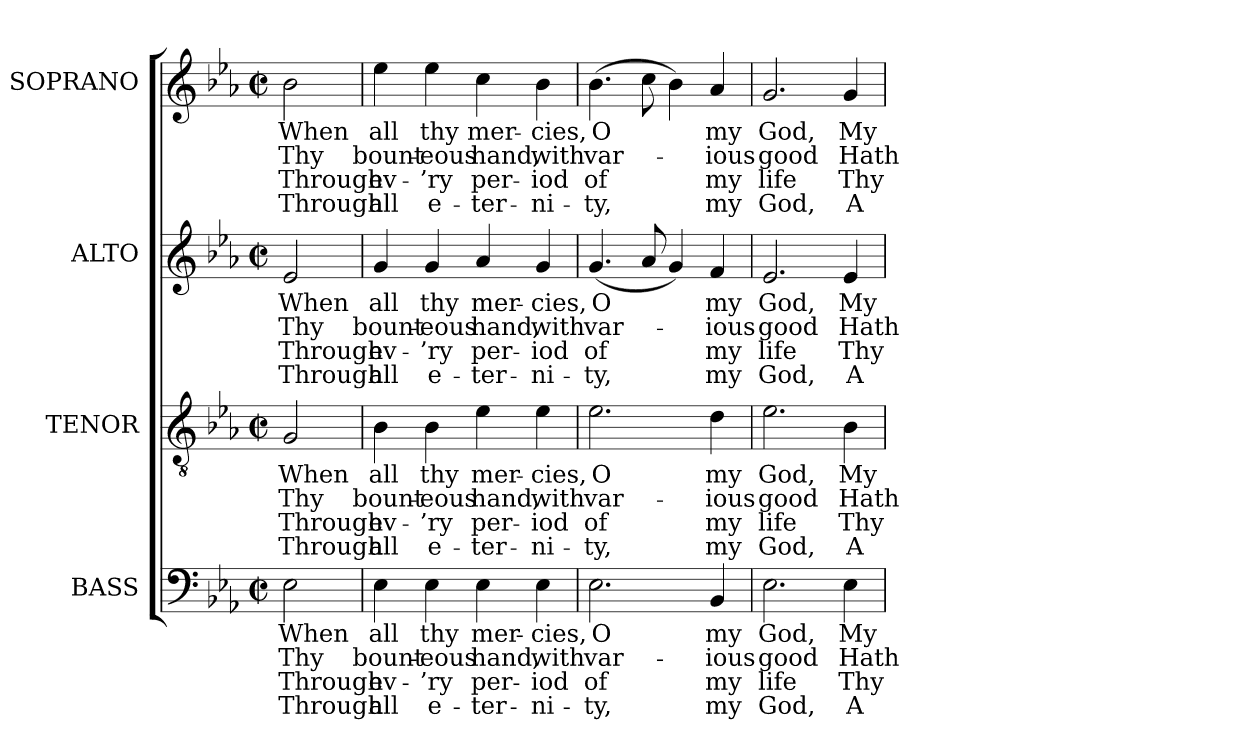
**kern	**text	**text	**text	**text	**kern	**text	**text	**text	**text	**kern	**text	**text	**text	**text	**kern	**text	**text	**text	**text
*part4	*part4	*part4	*part4	*part4	*part3	*part3	*part3	*part3	*part3	*part2	*part2	*part2	*part2	*part2	*part1	*part1	*part1	*part1	*part1
*staff4	*staff4	*staff4	*staff4	*staff4	*staff3	*staff3	*staff3	*staff3	*staff3	*staff2	*staff2	*staff2	*staff2	*staff2	*staff1	*staff1	*staff1	*staff1	*staff1
*I"BASS	*	*	*	*	*I"TENOR	*	*	*	*	*I"ALTO	*	*	*	*	*I"SOPRANO	*	*	*	*
*I'B.	*	*	*	*	*I'T.	*	*	*	*	*I'A.	*	*	*	*	*I'S.	*	*	*	*
!!LO:PB:g=z
*clefF4	*	*	*	*	*clefGv2	*	*	*	*	*clefG2	*	*	*	*	*clefG2	*	*	*	*
*	*	*	*	*	*ITrd7c12	*	*	*	*	*	*	*	*	*	*	*	*	*	*
*k[b-e-a-]	*	*	*	*	*k[b-e-a-]	*	*	*	*	*k[b-e-a-]	*	*	*	*	*k[b-e-a-]	*	*	*	*
*E-:	*	*	*	*	*E-:	*	*	*	*	*E-:	*	*	*	*	*E-:	*	*	*	*
*M2/2	*	*	*	*	*M2/2	*	*	*	*	*M2/2	*	*	*	*	*M2/2	*	*	*	*
*met(c|)	*	*	*	*	*met(c|)	*	*	*	*	*met(c|)	*	*	*	*	*met(c|)	*	*	*	*
=	=	=	=	=	=	=	=	=	=	=	=	=	=	=	=	=	=	=	=
!	!LO:LY:b:color=#000000	!LO:LY:b:color=#000000	!LO:LY:b:color=#000000	!LO:LY:b:color=#000000	!	!	!	!	!	!	!	!	!	!	!	!	!	!	!
!	!	!	!	!	!	!LO:LY:b:color=#000000	!LO:LY:b:color=#000000	!LO:LY:b:color=#000000	!LO:LY:b:color=#000000	!	!	!	!	!	!	!	!	!	!
!	!	!	!	!	!	!	!	!	!	!	!LO:LY:b:color=#000000	!LO:LY:b:color=#000000	!LO:LY:b:color=#000000	!LO:LY:b:color=#000000	!	!	!	!	!
!	!	!	!	!	!	!	!	!	!	!	!	!	!	!	!	!LO:LY:b:color=#000000	!LO:LY:b:color=#000000	!LO:LY:b:color=#000000	!LO:LY:b:color=#000000
2E-i\	When	Thy	Through	Through	2GGi/	When	Thy	Through	Through	2e-i/	When	Thy	Through	Through	2b-i\	When	Thy	Through	Through
=1	=1	=1	=1	=1	=1	=1	=1	=1	=1	=1	=1	=1	=1	=1	=1	=1	=1	=1	=1
!	!LO:LY:b:color=#000000	!LO:LY:b:color=#000000	!LO:LY:b:color=#000000	!LO:LY:b:color=#000000	!	!	!	!	!	!	!	!	!	!	!	!	!	!	!
!	!	!	!	!	!	!LO:LY:b:color=#000000	!LO:LY:b:color=#000000	!LO:LY:b:color=#000000	!LO:LY:b:color=#000000	!	!	!	!	!	!	!	!	!	!
!	!	!	!	!	!	!	!	!	!	!	!LO:LY:b:color=#000000	!LO:LY:b:color=#000000	!LO:LY:b:color=#000000	!LO:LY:b:color=#000000	!	!	!	!	!
!	!	!	!	!	!	!	!	!	!	!	!	!	!	!	!	!LO:LY:b:color=#000000	!LO:LY:b:color=#000000	!LO:LY:b:color=#000000	!LO:LY:b:color=#000000
4E-i\	all	bount-	ev-	-all	4BB-i\	all	bount-	ev-	-all	4gi/	all	bount-	ev-	-all	4ee-i\	all	bount-	ev-	-all
!	!LO:LY:b:color=#000000	!LO:LY:b:color=#000000	!LO:LY:b:color=#000000	!LO:LY:b:color=#000000	!	!	!	!	!	!	!	!	!	!	!	!	!	!	!
!	!	!	!	!	!	!LO:LY:b:color=#000000	!LO:LY:b:color=#000000	!LO:LY:b:color=#000000	!LO:LY:b:color=#000000	!	!	!	!	!	!	!	!	!	!
!	!	!	!	!	!	!	!	!	!	!	!LO:LY:b:color=#000000	!LO:LY:b:color=#000000	!LO:LY:b:color=#000000	!LO:LY:b:color=#000000	!	!	!	!	!
!	!	!	!	!	!	!	!	!	!	!	!	!	!	!	!	!LO:LY:b:color=#000000	!LO:LY:b:color=#000000	!LO:LY:b:color=#000000	!LO:LY:b:color=#000000
4E-i\	thy	-eous	’ry	e-	4BB-i\	thy	-eous	’ry	e-	4gi/	thy	-eous	’ry	e-	4ee-i\	thy	-eous	’ry	e-
!	!LO:LY:b:color=#000000	!LO:LY:b:color=#000000	!LO:LY:b:color=#000000	!LO:LY:b:color=#000000	!	!	!	!	!	!	!	!	!	!	!	!	!	!	!
!	!	!	!	!	!	!LO:LY:b:color=#000000	!LO:LY:b:color=#000000	!LO:LY:b:color=#000000	!LO:LY:b:color=#000000	!	!	!	!	!	!	!	!	!	!
!	!	!	!	!	!	!	!	!	!	!	!LO:LY:b:color=#000000	!LO:LY:b:color=#000000	!LO:LY:b:color=#000000	!LO:LY:b:color=#000000	!	!	!	!	!
!	!	!	!	!	!	!	!	!	!	!	!	!	!	!	!	!LO:LY:b:color=#000000	!LO:LY:b:color=#000000	!LO:LY:b:color=#000000	!LO:LY:b:color=#000000
4E-i\	mer-	hand,	-per-	-ter-	4E-i\	mer-	hand,	-per-	-ter-	4a-i/	mer-	hand,	-per-	-ter-	4cci\	mer-	hand,	-per-	-ter-
!	!LO:LY:b:color=#000000	!LO:LY:b:color=#000000	!LO:LY:b:color=#000000	!LO:LY:b:color=#000000	!	!	!	!	!	!	!	!	!	!	!	!	!	!	!
!	!	!	!	!	!	!LO:LY:b:color=#000000	!LO:LY:b:color=#000000	!LO:LY:b:color=#000000	!LO:LY:b:color=#000000	!	!	!	!	!	!	!	!	!	!
!	!	!	!	!	!	!	!	!	!	!	!LO:LY:b:color=#000000	!LO:LY:b:color=#000000	!LO:LY:b:color=#000000	!LO:LY:b:color=#000000	!	!	!	!	!
!	!	!	!	!	!	!	!	!	!	!	!	!	!	!	!	!LO:LY:b:color=#000000	!LO:LY:b:color=#000000	!LO:LY:b:color=#000000	!LO:LY:b:color=#000000
4E-i\	-cies,	with	-iod	ni-	4E-i\	-cies,	with	-iod	ni-	4gi/	-cies,	with	-iod	ni-	4b-i\	-cies,	with	-iod	ni-
=2	=2	=2	=2	=2	=2	=2	=2	=2	=2	=2	=2	=2	=2	=2	=2	=2	=2	=2	=2
!	!LO:LY:b:color=#000000	!LO:LY:b:color=#000000	!LO:LY:b:color=#000000	!LO:LY:b:color=#000000	!	!	!	!	!	!	!	!	!	!	!	!	!	!	!
!	!	!	!	!	!	!LO:LY:b:color=#000000	!LO:LY:b:color=#000000	!LO:LY:b:color=#000000	!LO:LY:b:color=#000000	!	!	!	!	!	!	!	!	!	!
!	!	!	!	!	!	!	!	!	!	!	!LO:LY:b:color=#000000	!LO:LY:b:color=#000000	!LO:LY:b:color=#000000	!LO:LY:b:color=#000000	!	!	!	!	!
!	!	!	!	!	!	!	!	!	!	!	!	!	!	!	!	!LO:LY:b:color=#000000	!LO:LY:b:color=#000000	!LO:LY:b:color=#000000	!LO:LY:b:color=#000000
2.E-i\	O	var-	-of	ty,	2.E-i\	O	var-	-of	ty,	(4.gi/	O	var-	-of	ty,	(4.b-i\	O	var-	-of	ty,
.	.	.	.	.	.	.	.	.	.	8a-i/	.	.	.	.	8cci\	.	.	.	.
.	.	.	.	.	.	.	.	.	.	4gi/)	.	.	.	.	4b-i\)	.	.	.	.
!	!LO:LY:b:color=#000000	!LO:LY:b:color=#000000	!LO:LY:b:color=#000000	!LO:LY:b:color=#000000	!	!	!	!	!	!	!	!	!	!	!	!	!	!	!
!	!	!	!	!	!	!LO:LY:b:color=#000000	!LO:LY:b:color=#000000	!LO:LY:b:color=#000000	!LO:LY:b:color=#000000	!	!	!	!	!	!	!	!	!	!
!	!	!	!	!	!	!	!	!	!	!	!LO:LY:b:color=#000000	!LO:LY:b:color=#000000	!LO:LY:b:color=#000000	!LO:LY:b:color=#000000	!	!	!	!	!
!	!	!	!	!	!	!	!	!	!	!	!	!	!	!	!	!LO:LY:b:color=#000000	!LO:LY:b:color=#000000	!LO:LY:b:color=#000000	!LO:LY:b:color=#000000
4BB-i/	my	-ious	my	my	4Di\	my	-ious	my	my	4fi/	my	-ious	my	my	4a-i/	my	-ious	my	my
=3	=3	=3	=3	=3	=3	=3	=3	=3	=3	=3	=3	=3	=3	=3	=3	=3	=3	=3	=3
!	!LO:LY:b:color=#000000	!LO:LY:b:color=#000000	!LO:LY:b:color=#000000	!LO:LY:b:color=#000000	!	!	!	!	!	!	!	!	!	!	!	!	!	!	!
!	!	!	!	!	!	!LO:LY:b:color=#000000	!LO:LY:b:color=#000000	!LO:LY:b:color=#000000	!LO:LY:b:color=#000000	!	!	!	!	!	!	!	!	!	!
!	!	!	!	!	!	!	!	!	!	!	!LO:LY:b:color=#000000	!LO:LY:b:color=#000000	!LO:LY:b:color=#000000	!LO:LY:b:color=#000000	!	!	!	!	!
!	!	!	!	!	!	!	!	!	!	!	!	!	!	!	!	!LO:LY:b:color=#000000	!LO:LY:b:color=#000000	!LO:LY:b:color=#000000	!LO:LY:b:color=#000000
2.E-i\	God,	good	life	God,	2.E-i\	God,	good	life	God,	2.e-i/	God,	good	life	God,	2.gi/	God,	good	life	God,
!	!LO:LY:b:color=#000000	!LO:LY:b:color=#000000	!LO:LY:b:color=#000000	!LO:LY:b:color=#000000	!	!	!	!	!	!	!	!	!	!	!	!	!	!	!
!	!	!	!	!	!	!LO:LY:b:color=#000000	!LO:LY:b:color=#000000	!LO:LY:b:color=#000000	!LO:LY:b:color=#000000	!	!	!	!	!	!	!	!	!	!
!	!	!	!	!	!	!	!	!	!	!	!LO:LY:b:color=#000000	!LO:LY:b:color=#000000	!LO:LY:b:color=#000000	!LO:LY:b:color=#000000	!	!	!	!	!
!	!	!	!	!	!	!	!	!	!	!	!	!	!	!	!	!LO:LY:b:color=#000000	!LO:LY:b:color=#000000	!LO:LY:b:color=#000000	!LO:LY:b:color=#000000
4E-i\	My	Hath	Thy	A	4BB-i\	My	Hath	Thy	A	4e-i/	My	Hath	Thy	A	4gi/	My	Hath	Thy	A
=	=	=	=	=	=	=	=	=	=	=	=	=	=	=	=	=	=	=	=
*-	*-	*-	*-	*-	*-	*-	*-	*-	*-	*-	*-	*-	*-	*-	*-	*-	*-	*-	*-
